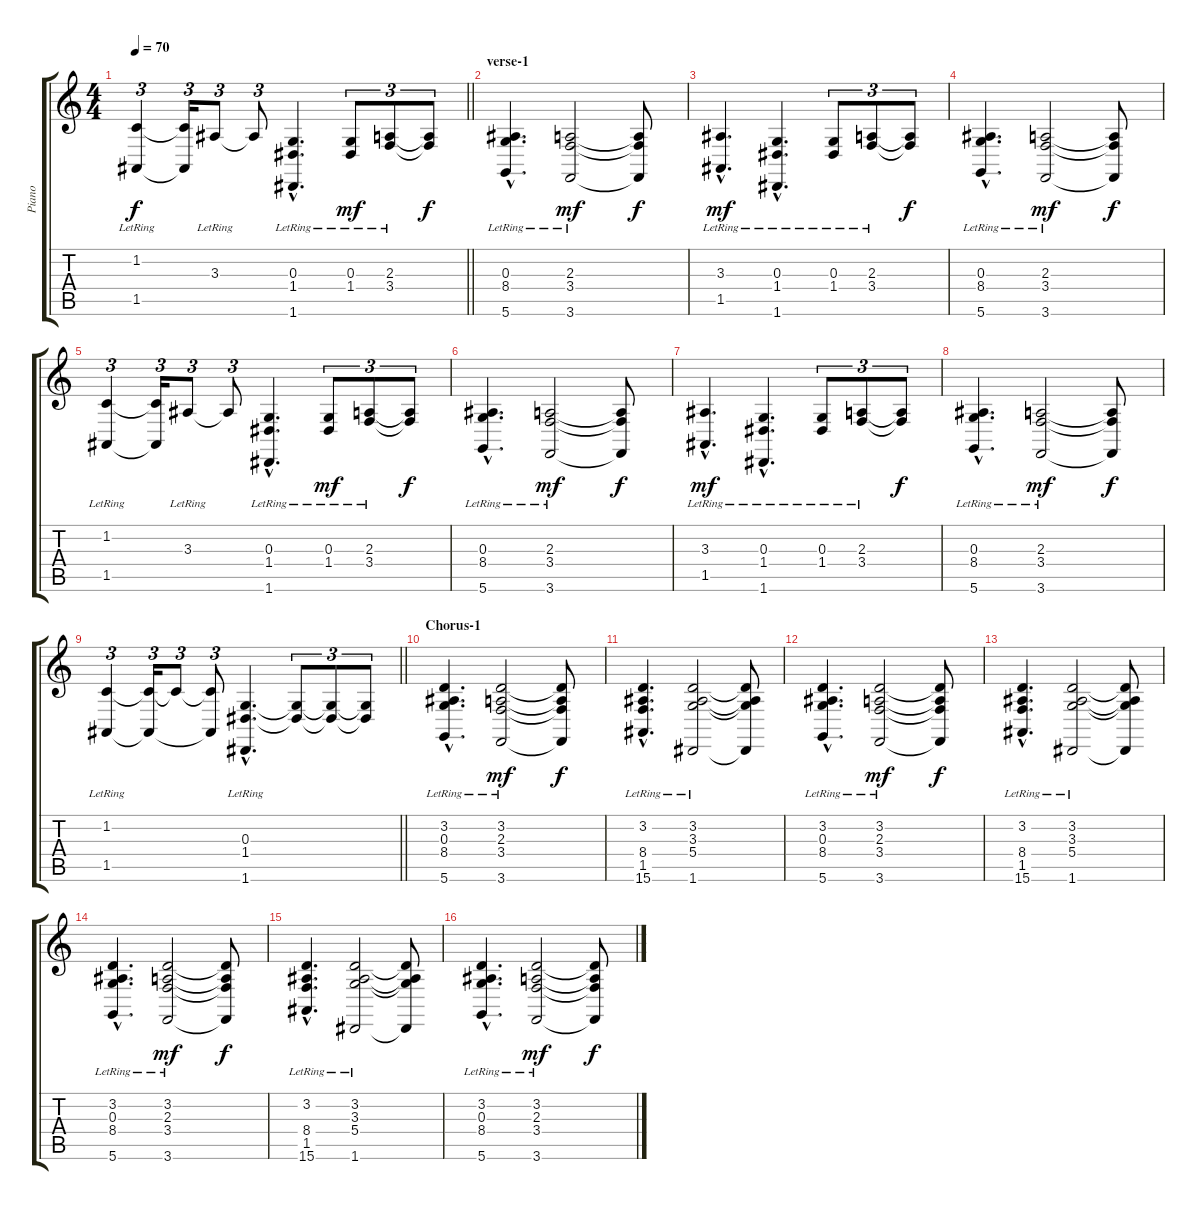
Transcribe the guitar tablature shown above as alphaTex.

\track ("Piano" "Piano") {instrument acousticgrandpiano}
\staff {score tabs}
\tuning (E4 B3 G3 D3 A2 D2) {hide}
\ts (4 4)
\tempo 70
\clef g2
\barLineRight lightlight
\ks c
(1.2{lr} 1.5{lr}).4{tu (3 2) dy f} (1.2{t} 1.5{t}).16{tu (3 2)} 3.3{lr}.8{tu (3 2)} 3.3{t}.8{tu (3 2)} (0.3{hac lr} 1.4{hac lr} 1.6{hac lr}).4{d} (0.3{lr} 1.4{lr}).8{tu (3 2) dy mf} (2.3{lr} 3.4{lr}).8{tu (3 2)} (2.3{t} 3.4{t}).8{tu (3 2) dy f} |
\section ("" "verse-1")
(0.3{hac lr} 8.4{hac lr} 5.6{hac lr}).4{d} (2.3{lr} 3.4{lr} 3.6{lr}).2{dy mf} (2.3{t} 3.4{t} 3.6{t}).8{dy f} |
(3.3{hac lr} 1.5{hac lr}).4{d dy mf} (0.3{hac lr} 1.4{hac lr} 1.6{hac lr}).4{d} (0.3{lr} 1.4{lr}).8{tu (3 2)} (2.3{lr} 3.4{lr}).8{tu (3 2)} (2.3{t} 3.4{t}).8{tu (3 2) dy f} |
(0.3{hac lr} 8.4{hac lr} 5.6{hac lr}).4{d} (2.3 3.4{lr} 3.6{lr}).2{dy mf} (2.3{t} 3.4{t} 3.6{t}).8{dy f} |
(1.2{lr} 1.5{lr}).4{tu (3 2)} (1.2{t} 1.5{t}).16{tu (3 2)} 3.3{lr}.8{tu (3 2)} 3.3{t}.8{tu (3 2)} (0.3{hac lr} 1.4{hac lr} 1.6{hac lr}).4{d} (0.3{lr} 1.4{lr}).8{tu (3 2) dy mf} (2.3{lr} 3.4{lr}).8{tu (3 2)} (2.3{t} 3.4{t}).8{tu (3 2) dy f} |
(0.3{hac lr} 8.4{hac lr} 5.6{hac lr}).4{d} (2.3{lr} 3.4{lr} 3.6{lr}).2{dy mf} (2.3{t} 3.4{t} 3.6{t}).8{dy f} |
(3.3{hac lr} 1.5{hac lr}).4{d dy mf} (0.3{hac lr} 1.4{hac lr} 1.6{hac lr}).4{d} (0.3{lr} 1.4{lr}).8{tu (3 2)} (2.3{lr} 3.4{lr}).8{tu (3 2)} (2.3{t} 3.4{t}).8{tu (3 2) dy f} |
(0.3{hac lr} 8.4{hac lr} 5.6{hac lr}).4{d} (2.3 3.4{lr} 3.6{lr}).2{dy mf} (2.3{t} 3.4{t} 3.6{t}).8{dy f} |
\barLineRight lightlight
(1.2{lr} 1.5{lr}).4{tu (3 2)} (1.2{t} 1.5{t}).16{tu (3 2)} 1.2{t}.8{tu (3 2)} (1.2{t} 1.5{t}).8{tu (3 2)} (0.3{hac lr} 1.4{hac lr} 1.6{hac lr}).4{d} (0.3{t} 1.4{t}).8{tu (3 2)} (0.3{t} 1.4{t}).8{tu (3 2)} (0.3{t} 1.4{t}).8{tu (3 2)} |
\section ("" "Chorus-1")
(3.2{hac} 0.3{hac lr} 8.4{hac lr} 5.6{hac lr}).4{d} (3.2 2.3 3.4{lr} 3.6{lr}).2{dy mf} (3.2{t} 2.3{t} 3.4{t} 3.6{t}).8{dy f} |
(3.2{hac} 8.4{hac lr} 1.5{hac} 15.6{hac}).4{d} (3.2{lr} 3.3{lr} 5.4{lr} 1.6{lr}).2 (3.2{t} 3.3{t} 5.4{t} 1.6{t}).8 |
(3.2{hac} 0.3{hac lr} 8.4{hac lr} 5.6{hac lr}).4{d} (3.2 2.3 3.4{lr} 3.6{lr}).2{dy mf} (3.2{t} 2.3{t} 3.4{t} 3.6{t}).8{dy f} |
(3.2{hac} 8.4{hac lr} 1.5{hac} 15.6{hac}).4{d} (3.2{lr} 3.3{lr} 5.4{lr} 1.6{lr}).2 (3.2{t} 3.3{t} 5.4{t} 1.6{t}).8 |
(3.2{hac} 0.3{hac lr} 8.4{hac lr} 5.6{hac lr}).4{d} (3.2 2.3 3.4{lr} 3.6{lr}).2{dy mf} (3.2{t} 2.3{t} 3.4{t} 3.6{t}).8{dy f} |
(3.2{hac} 8.4{hac lr} 1.5{hac} 15.6{hac}).4{d} (3.2{lr} 3.3{lr} 5.4{lr} 1.6{lr}).2 (3.2{t} 3.3{t} 5.4{t} 1.6{t}).8 |
(3.2{hac} 0.3{hac lr} 8.4{hac lr} 5.6{hac lr}).4{d} (3.2 2.3 3.4{lr} 3.6{lr}).2{dy mf} (3.2{t} 2.3{t} 3.4{t} 3.6{t}).8{dy f}
